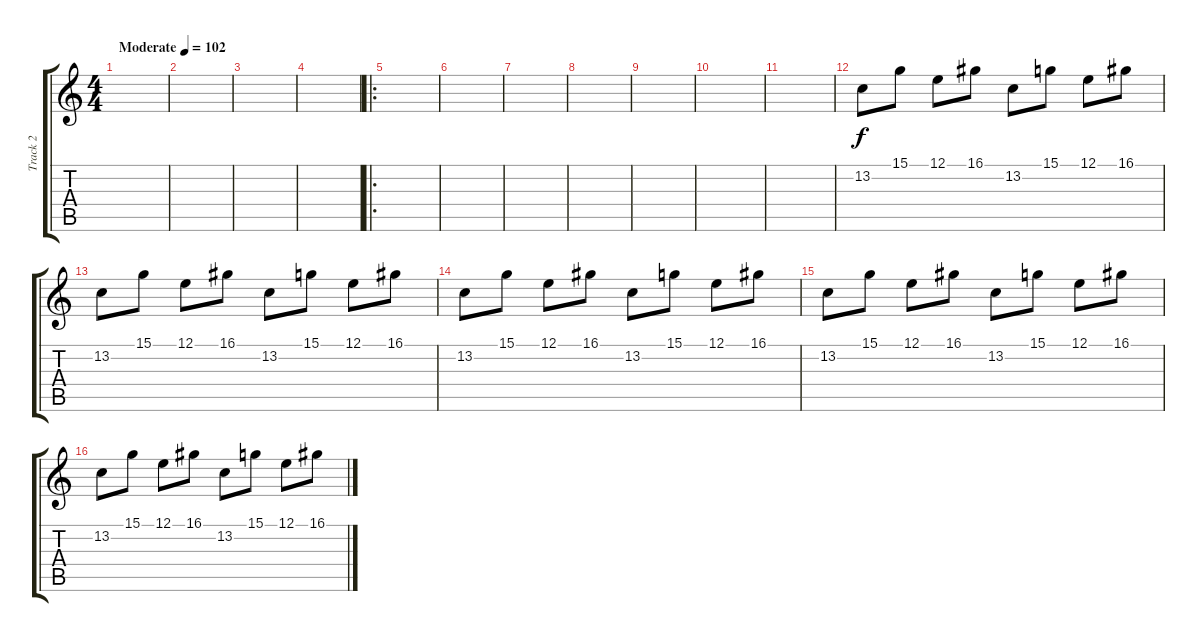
\track ("Track 2" "Track 2") {instrument musicbox}
\staff {score tabs}
\tuning (E4 B3 G3 D3 A2 E2) {hide}
\ts (4 4)
\tempo (102 "Moderate")
\clef g2
\ks c
|
|
|
|
\ro
|
|
|
|
|
|
|
13.2.8 15.1.8 12.1.8 16.1.8 13.2.8 15.1.8 12.1.8 16.1.8 |
13.2.8 15.1.8 12.1.8 16.1.8 13.2.8 15.1.8 12.1.8 16.1.8 |
13.2.8 15.1.8 12.1.8 16.1.8 13.2.8 15.1.8 12.1.8 16.1.8 |
13.2.8 15.1.8 12.1.8 16.1.8 13.2.8 15.1.8 12.1.8 16.1.8 |
13.2.8 15.1.8 12.1.8 16.1.8 13.2.8 15.1.8 12.1.8 16.1.8
